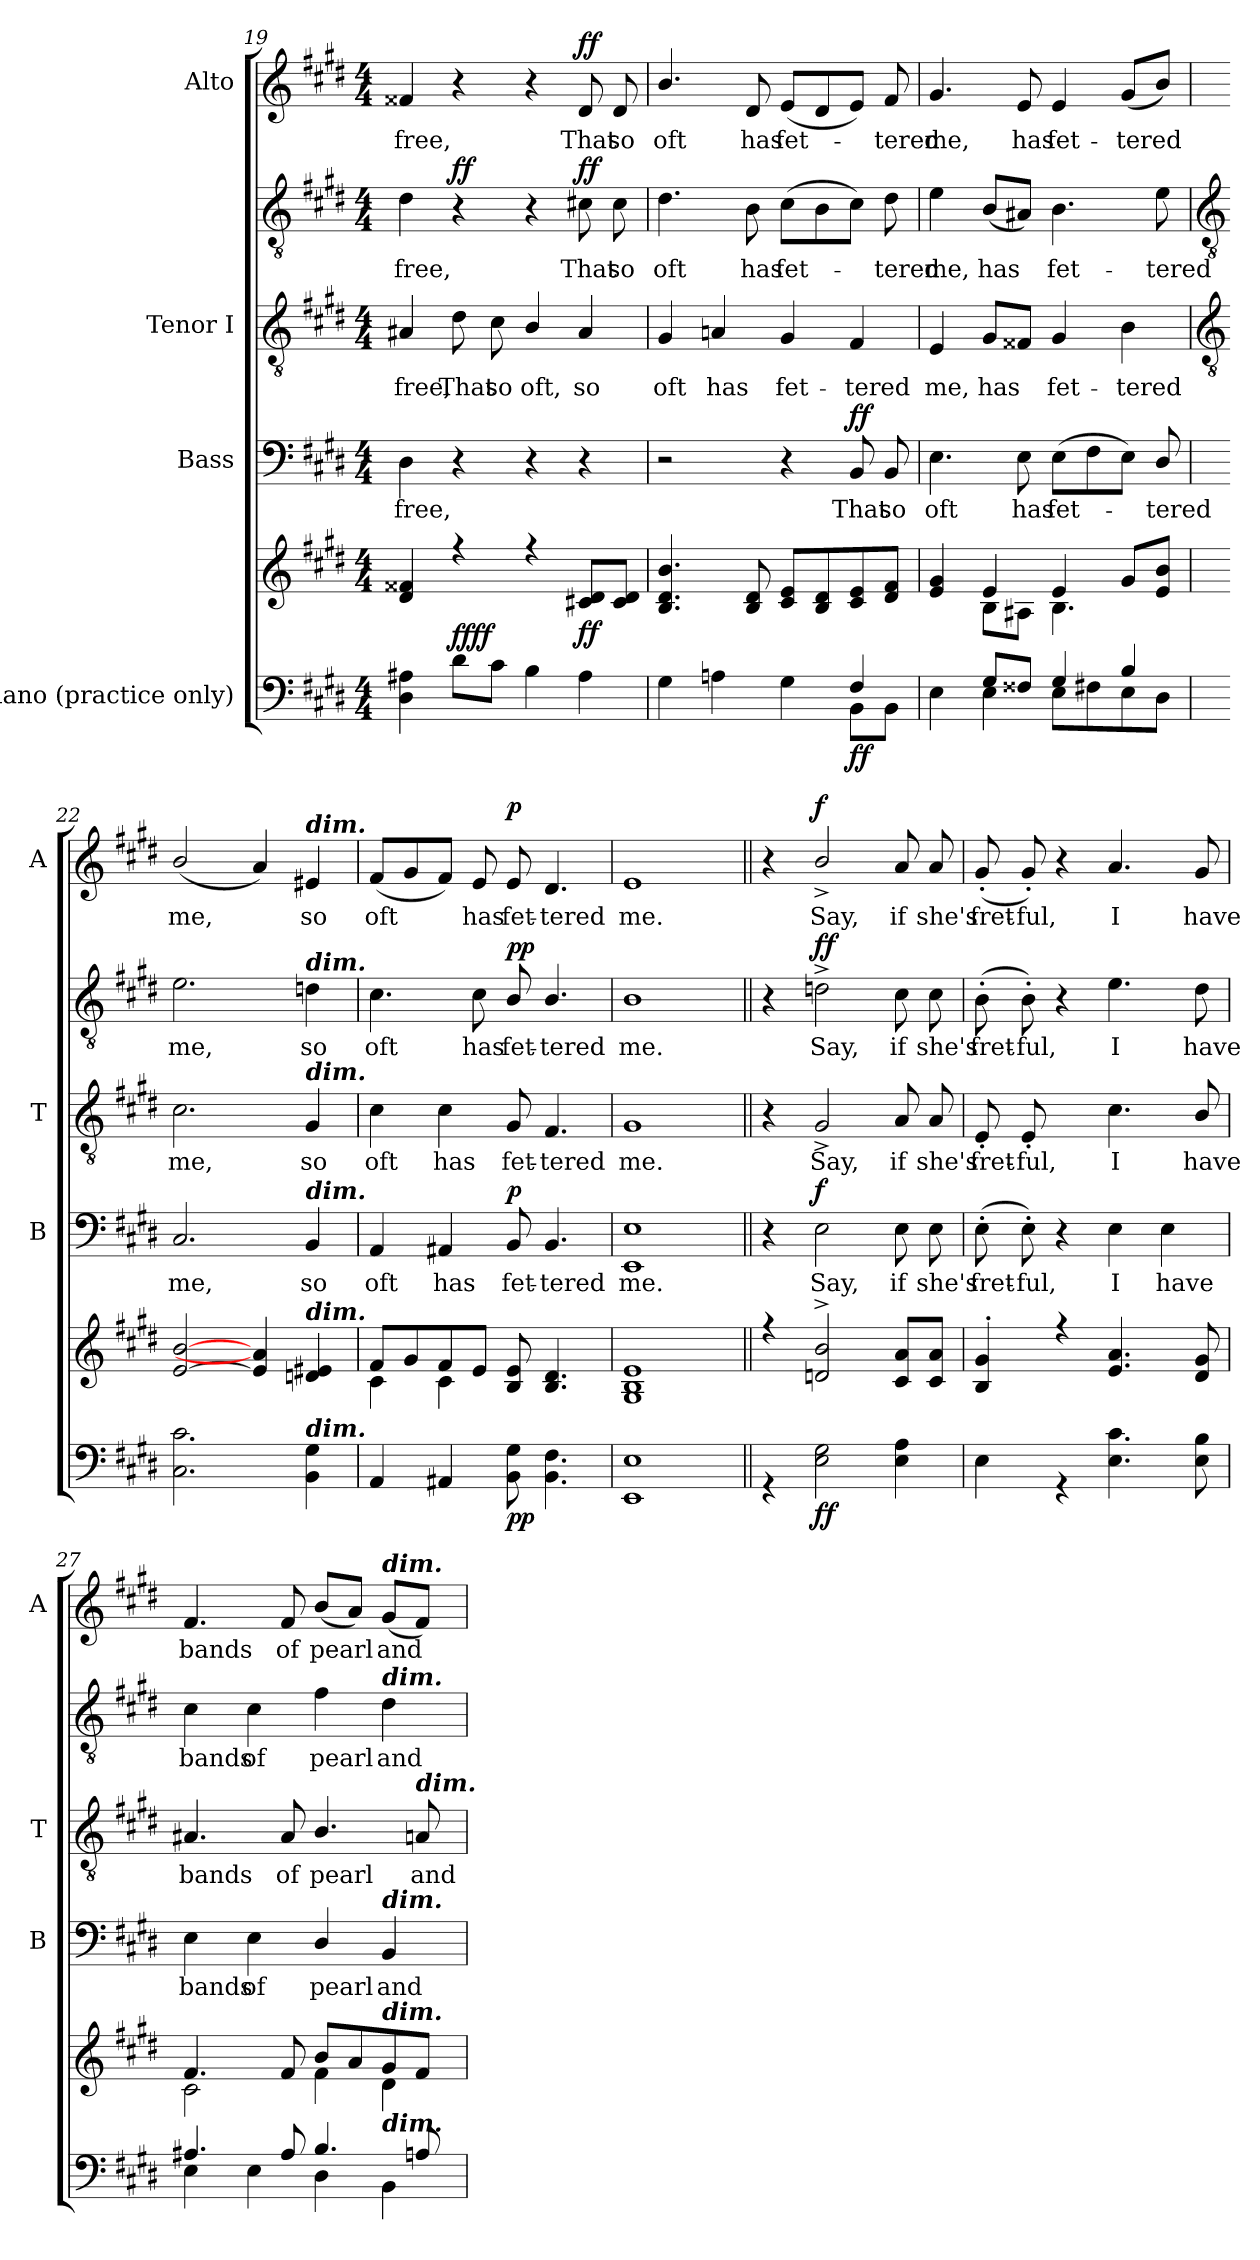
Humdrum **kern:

**kern	**kern	**dynam	**kern	**text	**dynam	**kern	**text	**kern	**text	**dynam	**kern	**text	**dynam
*part4	*part4	*part4	*part3	*part3	*part3	*part2	*part2	*part2	*part2	*part2	*part1	*part1	*part1
*staff6	*staff5	*staff5/6	*staff4	*staff4	*staff4	*staff3	*staff3	*staff2	*staff2	*staff2/3	*staff1	*staff1	*staff1
*I"Piano (practice only)	*	*	*I"Bass	*	*	*I"Tenor I	*	*	*	*	*I"Alto	*	*
*	*	*	*I'B	*	*	*I'T	*	*	*	*	*I'A	*	*
*clefF4	*clefG2	*	*clefF4	*	*	*clefGv2	*	*clefGv2	*	*	*clefG2	*	*
*k[f#c#g#d#]	*k[f#c#g#d#]	*	*k[f#c#g#d#]	*	*	*k[f#c#g#d#]	*	*k[f#c#g#d#]	*	*	*k[f#c#g#d#]	*	*
*E:	*E:	*	*E:	*	*	*E:	*	*E:	*	*	*E:	*	*
*M4/4	*M4/4	*	*M4/4	*	*	*M4/4	*	*M4/4	*	*	*M4/4	*	*
=19	=19	=19	=19	=19	=19	=19	=19	=19	=19	=19	=19	=19	=19
*^	*^	*	*	*	*	*	*	*	*	*	*	*	*
!	!	!	!	!	!	!LO:LY:b	!	!	!LO:LY:b	!	!LO:LY:b	!	!	!LO:LY:b	!
1ryy	4D#\ 4A#X\	4d# 4f##X	1ryy	.	4D#	free,	.	4A#X	free,	4d#	free,	.	4f##X	free,	.
!	!	!	!	!LO:DY:b=2	!	!	!	!	!LO:LY:b	!	!	!	!	!	!
!	!	!	!	!LO:DY:n=1:a=2	!	!	!	!	!	!	!	!LO:DY:b=2	!	!	!
.	8d#\L	4r	.	ff ff	4r	.	.	8d#	That	4r	.	ff	4r	.	.
!	!	!	!	!	!	!	!	!	!LO:LY:b	!	!	!	!	!	!
.	8c#\J	.	.	.	.	.	.	8c#	so	.	.	.	.	.	.
!	!	!	!	!	!	!	!	!	!LO:LY:b	!	!	!	!	!	!
.	4B\	4r	.	.	4r	.	.	4B/	oft,	4r	.	.	4r	.	.
!	!	!	!	!LO:DY:n=2:b	!	!	!	!	!LO:LY:b	!	!LO:LY:b	!LO:DY:b	!	!LO:LY:b	!LO:DY:b
.	4A#\	8c#X 8d#L	.	ff	4r	.	.	4A#	so	8c#X	That	ff	8d#	That	ff
!	!	!	!	!	!	!	!	!	!	!	!LO:LY:b	!	!	!LO:LY:b	!
.	.	8c# 8d#J	.	.	.	.	.	.	.	8c#	so	.	8d#	so	.
=20	=20	=20	=20	=20	=20	=20	=20	=20	=20	=20	=20	=20	=20	=20	=20
!	!	!	!	!	!	!	!	!	!LO:LY:b	!	!LO:LY:b	!	!	!LO:LY:b	!
2.ryy	4G#\	4.B/ 4.d#/ 4.b/	2ryy	.	2r	.	.	4G#	oft	4.d#	oft	.	4.b/	oft	.
!	!	!	!	!	!	!	!	!	!LO:LY:b	!	!	!	!	!	!
.	4An\	.	.	.	.	.	.	4An	has	.	.	.	.	.	.
!	!	!	!	!	!	!	!	!	!	!	!LO:LY:b	!	!	!LO:LY:b	!
.	.	8B 8d#	.	.	.	.	.	.	.	8B	has	.	8d#	has	.
!	!	!	!	!	!	!	!	!	!LO:LY:b	!	!LO:LY:b	!	!	!LO:LY:b	!
.	4G#\	8c# 8eL	8ryy	.	4r	.	.	4G#	fet-	(>8c#L	fet-	.	(<8eL	fet-	.
.	.	8B 8d#	4.ryy	.	.	.	.	.	.	8B	.	.	8d#	.	.
!	!	!	!	!LO:DY:b=2	!	!LO:LY:b	!LO:DY:b	!	!LO:LY:b	!	!	!	!	!	!
4F#/	8BB\L	8c# 8e	.	ff	8BB	That	ff	4F#	-tered	8c#J)	.	.	8eJ)	.	.
!	!	!	!	!	!	!LO:LY:b	!	!	!	!	!LO:LY:b	!	!	!LO:LY:b	!
.	8BB\J	8d# 8f#J	.	.	8BB	so	.	.	.	8d#	tered	.	8f#	tered	.
=21	=21	=21	=21	=21	=21	=21	=21	=21	=21	=21	=21	=21	=21	=21	=21
!	!	!	!	!	!	!LO:LY:b	!	!	!LO:LY:b	!	!LO:LY:b	!	!	!LO:LY:b	!
4ryy	4E\	4e 4g#	4ryy	.	4.E	oft	.	4E	me,	4e	me,	.	4.g#	me,	.
!	!	!	!	!	!	!	!	!	!LO:LY:b	!	!LO:LY:b	!	!	!	!
8G#/L	4E\	4e	8B\L	.	.	.	.	8G#L	has	(<8BL	has	.	.	.	.
!	!	!	!	!	!	!LO:LY:b	!	!	!	!	!	!	!	!LO:LY:b	!
8F##X/J	.	.	8A#X\J	.	8E	has	.	8F##XJ	.	8A#XJ)	.	.	8e	has	.
!	!	!	!	!	!	!LO:LY:b	!	!	!LO:LY:b	!	!LO:LY:b	!	!	!LO:LY:b	!
4G#/	8E\L	4e	4.B\	.	(>8EL	fet-	.	4G#	fet-	4.B	fet-	.	4e	fet-	.
.	8F#\	.	.	.	8F#	.	.	.	.	.	.	.	.	.	.
!	!	!	!	!	!	!	!	!	!LO:LY:b	!	!	!	!	!LO:LY:b	!
4B/	8E\	8g#L	.	.	8EJ)	.	.	4B	-tered	.	.	.	(<8g#L	-tered	.
!	!	!	!	!	!	!LO:LY:b	!	!	!	!	!LO:LY:b	!	!	!	!
.	8D#/J	8e 8bJ	8ryy	.	8D#/	tered	.	.	.	8e	-tered	.	8bJ)	.	.
!!LO:LB:g=z
=22	=22	=22	=22	=22	=22	=22	=22	=22	=22	=22	=22	=22	=22	=22	=22
*	*	*	*	*	*	*	*	*clefGv2	*	*clefGv2	*	*	*	*	*
!	!	!	!	!	!	!LO:LY:b	!	!	!LO:LY:b	!	!LO:LY:b	!	!	!LO:LY:b	!
1ryy	2.C#\ 2.c#\	[2e/ [2b/	1ryy	.	2.C#	me,	.	2.c#	me,	2.e	me,	.	(<2b/	me,	.
.	.	4e] 4a]	.	.	.	.	.	.	.	.	.	.	4a)	.	.
!	!	!	!	!	!	!	!	!	!	!	!	!	!LO:TX:a:Bi:t=dim.	!	!
!	!	!	!	!	!	!	!	!	!	!LO:TX:a:Bi:t=dim.	!	!	!	!	!
!	!	!	!	!	!	!	!	!LO:TX:a:Bi:t=dim.	!	!	!	!	!	!	!
!	!	!	!	!	!LO:TX:a:Bi:t=dim.	!	!	!	!	!	!	!	!	!	!
!	!	!LO:TX:a:Bi:t=dim.	!	!	!	!	!	!	!	!	!	!	!	!	!
!	!LO:TX:a:Bi:t=dim.	!	!	!	!	!	!	!	!	!	!	!	!	!	!
!	!	!	!	!	!	!LO:LY:b	!	!	!LO:LY:b	!	!LO:LY:b	!	!	!LO:LY:b	!
.	4BB\ 4G#\	4dn 4e#X	.	.	4BB	so	.	4G#	so	4dn	so	.	4e#X	so	.
=23	=23	=23	=23	=23	=23	=23	=23	=23	=23	=23	=23	=23	=23	=23	=23
!	!	!	!	!	!	!LO:LY:b	!	!	!LO:LY:b	!	!LO:LY:b	!	!	!LO:LY:b	!
1ryy	4AA/	8f#L	4c#\	.	4AA	oft	.	4c#	oft	4.c#	oft	.	(<8f#L	oft	.
.	.	8g#	.	.	.	.	.	.	.	.	.	.	8g#	.	.
!	!	!	!	!	!	!LO:LY:b	!	!	!LO:LY:b	!	!	!	!	!	!
.	4AA#X/	8f#	4c#\	.	4AA#X	has	.	4c#	has	.	.	.	8f#J)	.	.
!	!	!	!	!	!	!	!	!	!	!	!LO:LY:b	!	!	!LO:LY:b	!
.	.	8eJ	.	.	.	.	.	.	.	8c#	has	.	8e	has	.
!	!	!	!	!LO:DY:b=2	!	!LO:LY:b	!	!	!LO:LY:b	!	!LO:LY:b	!	!	!LO:LY:b	!
!	!	!	!	!LO:DY:n=1:b	!	!	!LO:DY:b	!	!	!	!	!LO:DY:b=2	!	!	!
!	!	!	!	!	!	!	!	!	!	!	!	!LO:DY:n=1:b	!	!	!LO:DY:b
.	8BB\ 8G#\	8B 8e	2ryy	p p	8BB	fet-	p	8G#	fet-	8B/	fet-	p p	8e	fet-	p
!	!	!	!	!	!	!LO:LY:b	!	!	!LO:LY:b	!	!LO:LY:b	!	!	!LO:LY:b	!
.	4.BB\ 4.F#\	4.B 4.d#	.	.	4.BB	-tered	.	4.F#	-tered	4.B/	-tered	.	4.d#	-tered	.
=24	=24	=24	=24	=24	=24	=24	=24	=24	=24	=24	=24	=24	=24	=24	=24
!	!	!	!	!	!	!LO:LY:b	!	!	!LO:LY:b	!	!LO:LY:b	!	!	!LO:LY:b	!
1ryy	1EE\ 1E\	1G# 1B 1e	1ryy	.	1EE 1E	me.	.	1G#	me.	1B	me.	.	1e	me.	.
=25||	=25||	=25||	=25||	=25||	=25||	=25||	=25||	=25||	=25||	=25||	=25||	=25||	=25||	=25||	=25||
1ryy	4r	4r	1ryy	.	4r	.	.	4r	.	4r	.	.	4r	.	.
!	!	!	!	!LO:DY:b=2	!	!LO:LY:b	!	!	!LO:LY:b	!	!LO:LY:b	!	!	!LO:LY:b	!
!	!	!	!	!LO:DY:n=1:b	!	!	!LO:DY:b	!	!	!	!	!LO:DY:b=2	!	!	!
!	!	!	!	!	!	!	!	!	!	!	!	!LO:DY:n=1:b	!	!	!LO:DY:b
.	2E\ 2G#\	2dn/^ 2b/^	.	f f	2E	Say,	f	2G#^/	Say,	2dn^\	Say,	f f	2b^/	Say,	f
!	!	!	!	!	!	!LO:LY:b	!	!	!LO:LY:b	!	!LO:LY:b	!	!	!LO:LY:b	!
.	4E\ 4A\	8c# 8aL	.	.	8E	if	.	8A	if	8c#	if	.	8a	if	.
!	!	!	!	!	!	!LO:LY:b	!	!	!LO:LY:b	!	!LO:LY:b	!	!	!LO:LY:b	!
.	.	8c# 8aJ	.	.	8E	she's	.	8A	she's	8c#	she's	.	8a	she's	.
=26	=26	=26	=26	=26	=26	=26	=26	=26	=26	=26	=26	=26	=26	=26	=26
!	!	!	!	!	!	!LO:LY:b	!	!	!LO:LY:b	!	!LO:LY:b	!	!	!LO:LY:b	!
1ryy	4E\	4B' 4g#'	1ryy	.	(>8E'	fret-	.	8E'	fret-	(>8B'	fret-	.	(<8g#'	fret-	.
!	!	!	!	!	!	!LO:LY:b	!	!	!LO:LY:b	!	!LO:LY:b	!	!	!LO:LY:b	!
.	.	.	.	.	8E')	-ful,	.	8E'	-ful,	8B')	-ful,	.	8g#')	-ful,	.
.	4r	4r	.	.	4r	.	.	4ryy	.	4r	.	.	4r	.	.
!	!	!	!	!	!	!LO:LY:b	!	!	!LO:LY:b	!	!LO:LY:b	!	!	!LO:LY:b	!
.	4.E\ 4.c#\	4.e 4.a	.	.	4E	I	.	4.c#	I	4.e	I	.	4.a	I	.
!	!	!	!	!	!	!LO:LY:b	!	!	!	!	!	!	!	!	!
.	.	.	.	.	4E	have	.	.	.	.	.	.	.	.	.
!	!	!	!	!	!	!	!	!	!LO:LY:b	!	!LO:LY:b	!	!	!LO:LY:b	!
.	8E\ 8B\	8d# 8g#	.	.	.	.	.	8B/	have	8d#	have	.	8g#	have	.
=27	=27	=27	=27	=27	=27	=27	=27	=27	=27	=27	=27	=27	=27	=27	=27
!	!	!	!	!	!	!LO:LY:b	!	!	!LO:LY:b	!	!LO:LY:b	!	!	!LO:LY:b	!
4.A#X/	4E\	4.f#	2c#\	.	4E	bands	.	4.A#X	bands	4c#	bands	.	4.f#	bands	.
!	!	!	!	!	!	!LO:LY:b	!	!	!	!	!LO:LY:b	!	!	!	!
.	4E\	.	.	.	4E	of	.	.	.	4c#	of	.	.	.	.
!	!	!	!	!	!	!	!	!	!LO:LY:b	!	!	!	!	!LO:LY:b	!
8A#/	.	8f#	.	.	.	.	.	8A#	of	.	.	.	8f#	of	.
!	!	!	!	!	!	!LO:LY:b	!	!	!LO:LY:b	!	!LO:LY:b	!	!	!LO:LY:b	!
4.B/	4D#\	8bL	4f#\	.	4D#/	pearl	.	4.B/	pearl	4f#	pearl	.	(<8bL	pearl	.
.	.	8a	.	.	.	.	.	.	.	.	.	.	8aJ)	.	.
!	!	!	!	!	!	!	!	!	!	!	!	!	!LO:TX:a:Bi:t=dim.	!	!
!	!	!	!	!	!	!	!	!	!	!LO:TX:a:Bi:t=dim.	!	!	!	!	!
!	!	!	!	!	!LO:TX:a:Bi:t=dim.	!	!	!	!	!	!	!	!	!	!
!	!	!LO:TX:a:Bi:t=dim.	!	!	!	!	!	!	!	!	!	!	!	!	!
!	!LO:TX:a:Bi:t=dim.	!	!	!	!	!	!	!	!	!	!	!	!	!	!
!	!	!	!	!	!	!LO:LY:b	!	!	!	!	!LO:LY:b	!	!	!LO:LY:b	!
.	4BB\	8g#	4d#\	.	4BB	and	.	.	.	4d#	and	.	(<8g#L	and	.
!	!	!	!	!	!	!	!	!LO:TX:a:Bi:t=dim.	!	!	!	!	!	!	!
!	!	!	!	!	!	!	!	!	!LO:LY:b	!	!	!	!	!	!
8An/	.	8f#J	.	.	.	.	.	8An	and	.	.	.	8f#J)	.	.
*v	*v	*	*	*	*	*	*	*	*	*	*	*	*	*	*
*	*v	*v	*	*	*	*	*	*	*	*	*	*	*	*
=	=	=	=	=	=	=	=	=	=	=	=	=	=
*-	*-	*-	*-	*-	*-	*-	*-	*-	*-	*-	*-	*-	*-
